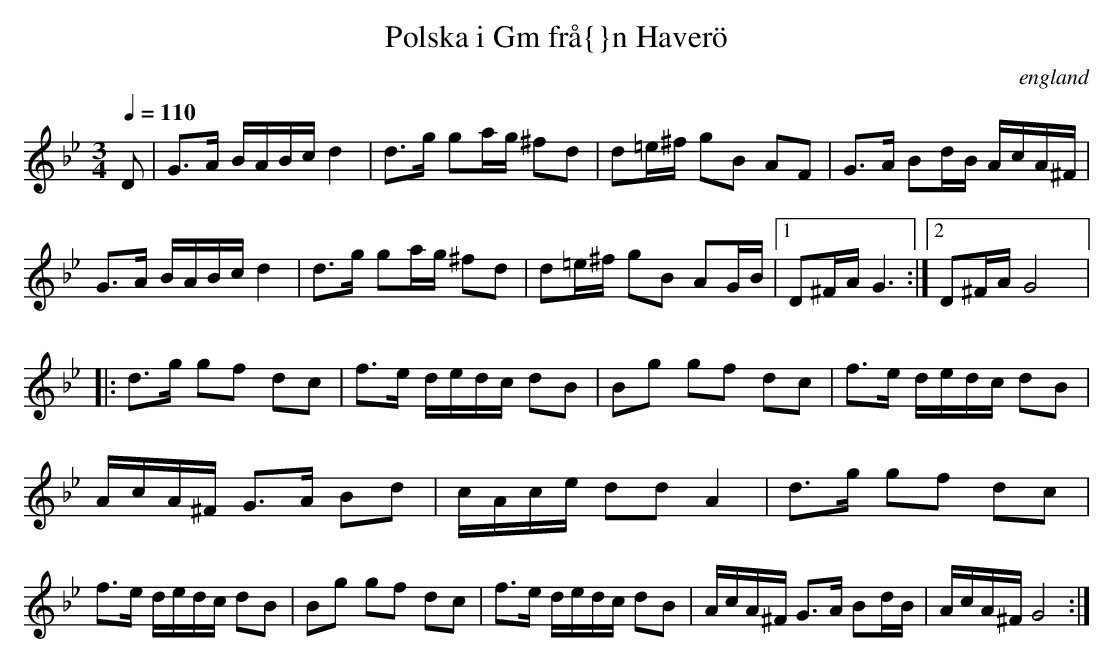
X:1
T:Polska i Gm fr\aa{}n Haver\"o
O:england
M:3/4
L:1/16
Q:1/4=110
K:Gm
D2|G3A BABc d4|d3g g2ag ^f2d2|d2=e^f g2B2 A2F2|\
G3A B2dB AcA^F|G3A BABc d4|d3g g2ag ^f2d2|\
d2=e^f g2B2 A2GB|[1D2^FA G6:|[2D2^FA G8|:\
d3g g2f2 d2c2|f3e dedc d2B2|B2g2 g2f2 d2c2|\
f3e dedc d2B2|AcA^F G3A B2d2|cAce d2d2 A4|\
d3g g2f2 d2c2|f3e dedc d2B2|B2g2 g2f2 d2c2|\
f3e dedc d2B2|AcA^F G3A B2dB|AcA^F G8:|
